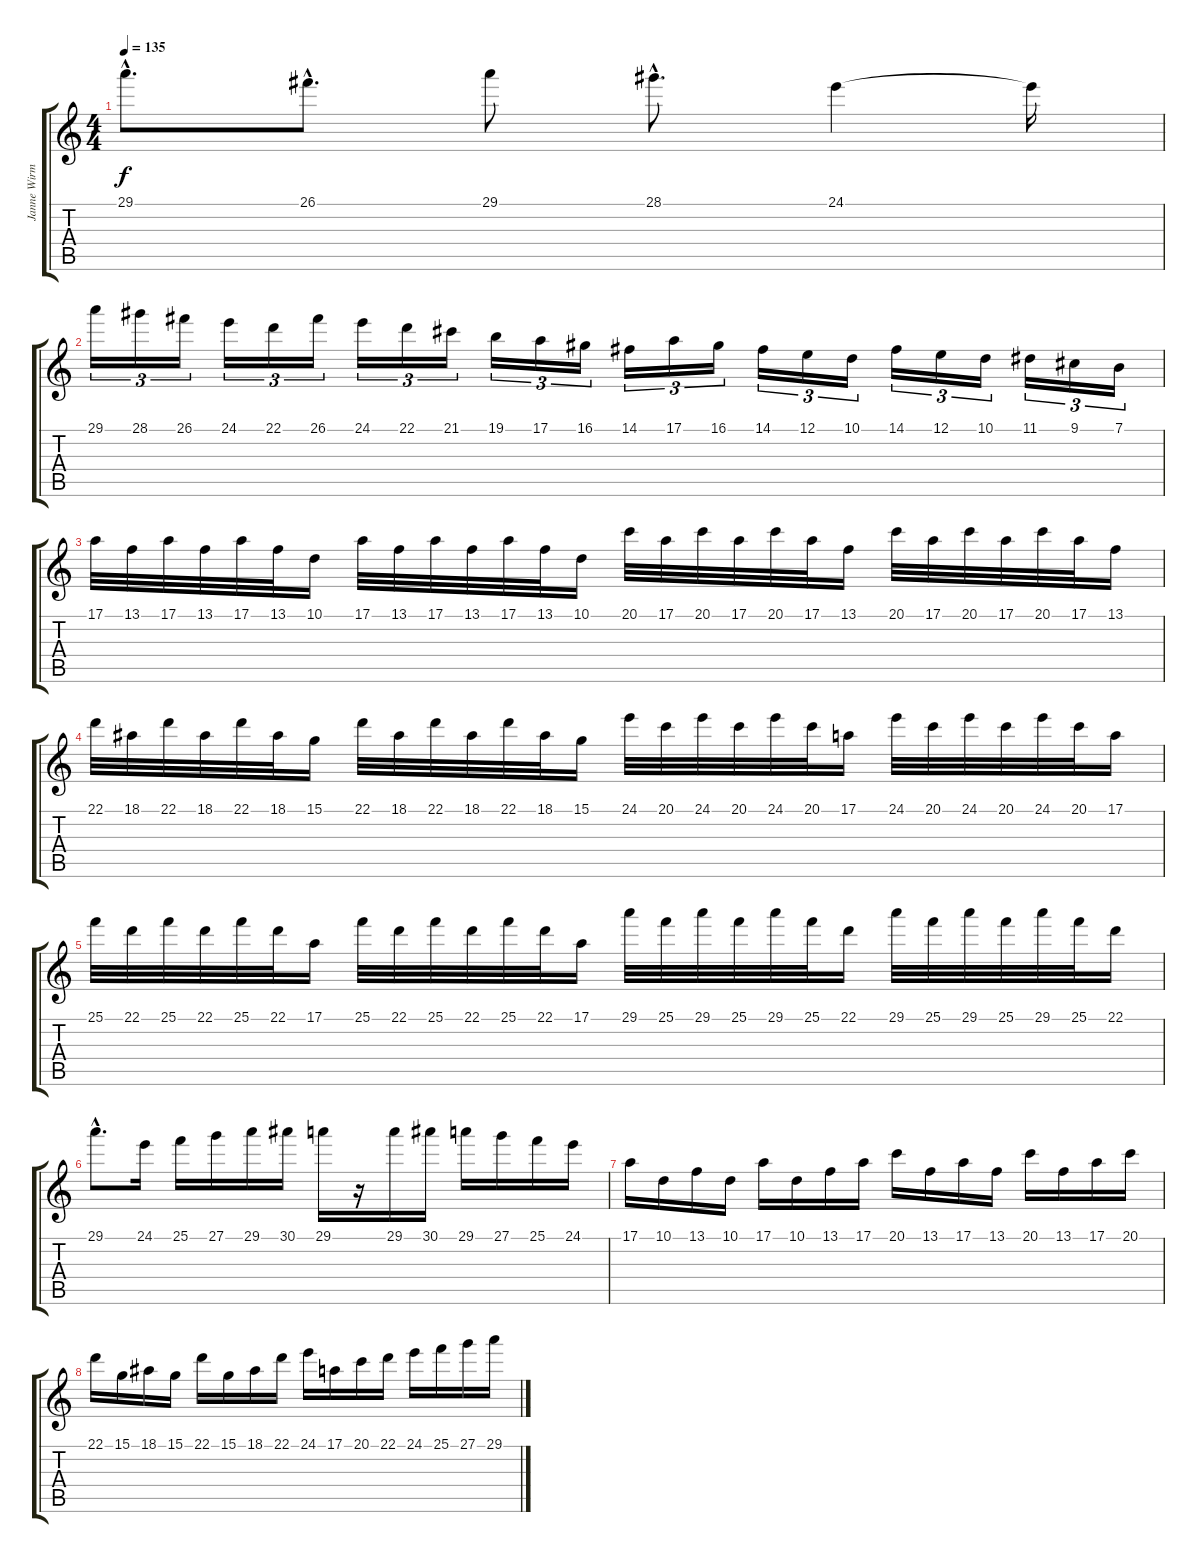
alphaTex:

\track ("Janne Wirman" "Janne Wirm") {instrument lead2sawtooth}
\staff {score tabs}
\tuning (E4 Db4 G3 D3 A2 E2) {hide}
\ts (4 4)
\tempo 135
\clef g2
\ks c
29.1{hac}.8{d dy f} 26.1{hac}.8{d} 29.1.8 28.1{hac}.8{d} 24.1.4 24.1{t}.16 |
29.1.16{tu (3 2)} 28.1.16{tu (3 2)} 26.1.16{tu (3 2)} 24.1.16{tu (3 2)} 22.1.16{tu (3 2)} 26.1.16{tu (3 2)} 24.1.16{tu (3 2)} 22.1.16{tu (3 2)} 21.1.16{tu (3 2)} 19.1.16{tu (3 2)} 17.1.16{tu (3 2)} 16.1.16{tu (3 2)} 14.1.16{tu (3 2)} 17.1.16{tu (3 2)} 16.1.16{tu (3 2)} 14.1.16{tu (3 2)} 12.1.16{tu (3 2)} 10.1.16{tu (3 2)} 14.1.16{tu (3 2)} 12.1.16{tu (3 2)} 10.1.16{tu (3 2)} 11.1.16{tu (3 2)} 9.1.16{tu (3 2)} 7.1.16{tu (3 2)} |
17.1.32{volume 16 instrument lead2sawtooth} 13.1.32 17.1.32 13.1.32 17.1.32 13.1.32 10.1.16 17.1.32 13.1.32 17.1.32 13.1.32 17.1.32 13.1.32 10.1.16 20.1.32 17.1.32 20.1.32 17.1.32 20.1.32 17.1.32 13.1.16 20.1.32 17.1.32 20.1.32 17.1.32 20.1.32 17.1.32 13.1.16 |
22.1.32 18.1.32 22.1.32 18.1.32 22.1.32 18.1.32 15.1.16 22.1.32 18.1.32 22.1.32 18.1.32 22.1.32 18.1.32 15.1.16 24.1.32 20.1.32 24.1.32 20.1.32 24.1.32 20.1.32 17.1.16 24.1.32 20.1.32 24.1.32 20.1.32 24.1.32 20.1.32 17.1.16 |
25.1.32 22.1.32 25.1.32 22.1.32 25.1.32 22.1.32 17.1.16 25.1.32 22.1.32 25.1.32 22.1.32 25.1.32 22.1.32 17.1.16 29.1.32 25.1.32 29.1.32 25.1.32 29.1.32 25.1.32 22.1.16 29.1.32 25.1.32 29.1.32 25.1.32 29.1.32 25.1.32 22.1.16 |
29.1{hac}.8{d} 24.1.16 25.1.16 27.1.16 29.1.16 30.1.16 29.1.16 r.16 29.1.16 30.1.16 29.1.16 27.1.16 25.1.16 24.1.16 |
17.1.16 10.1.16 13.1.16 10.1.16 17.1.16 10.1.16 13.1.16 17.1.16 20.1.16 13.1.16 17.1.16 13.1.16 20.1.16 13.1.16 17.1.16 20.1.16 |
22.1.16 15.1.16 18.1.16 15.1.16 22.1.16 15.1.16 18.1.16 22.1.16 24.1.16 17.1.16 20.1.16 22.1.16 24.1.16 25.1.16 27.1.16 29.1.16
